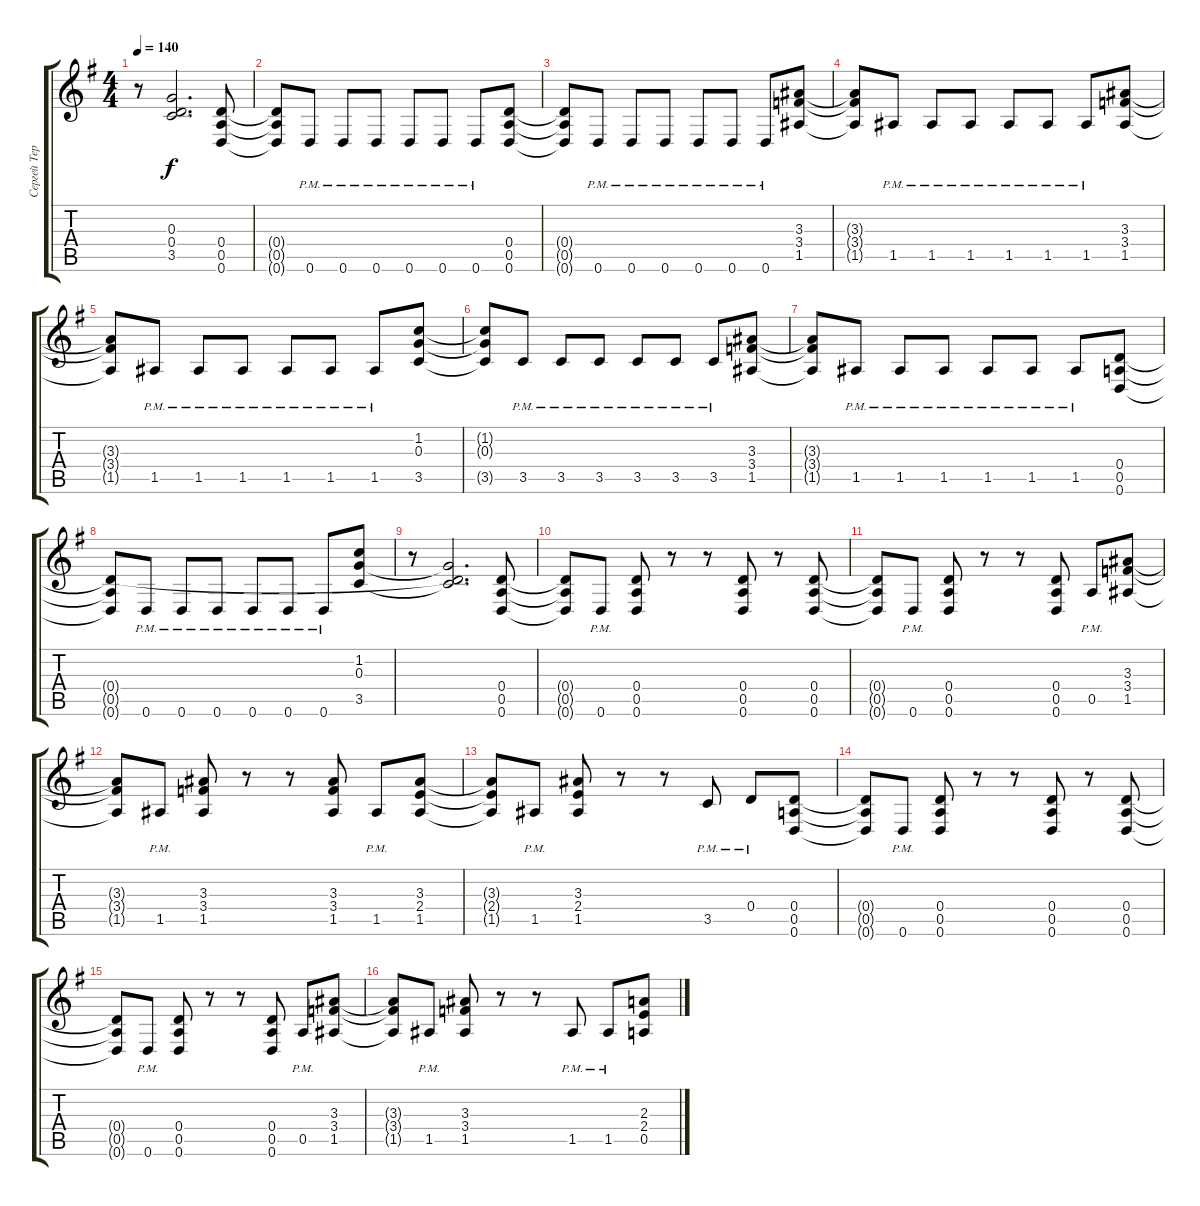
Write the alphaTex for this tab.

\track ("Сергей Терентьев" "Сергей Тер") {instrument distortionguitar}
\staff {score tabs}
\tuning (E4 B3 G3 D3 A2 D2) {hide}
\ts (4 4)
\tempo 140
\clef g2
\ks g
r.8{dy f} (0.3{t} 0.4{t} 3.5{t}).2{d} (0.4 0.5 0.6).8 |
(0.4{t} 0.5{t} 0.6{t}).8 0.6{pm}.8 0.6{pm}.8 0.6{pm}.8 0.6{pm}.8 0.6{pm}.8 0.6{pm}.8 (0.4 0.5 0.6).8 |
(0.4{t} 0.5{t} 0.6{t}).8 0.6{pm}.8 0.6{pm}.8 0.6{pm}.8 0.6{pm}.8 0.6{pm}.8 0.6{pm}.8 (3.3 3.4 1.5).8 |
(3.3{t} 3.4{t} 1.5{t}).8 1.5{pm}.8 1.5{pm}.8 1.5{pm}.8 1.5{pm}.8 1.5{pm}.8 1.5{pm}.8 (3.3 3.4 1.5).8 |
(3.3{t} 3.4{t} 1.5{t}).8 1.5{pm}.8 1.5{pm}.8 1.5{pm}.8 1.5{pm}.8 1.5{pm}.8 1.5{pm}.8 (1.2 0.3 3.5).8 |
(1.2{t} 0.3{t} 3.5{t}).8 3.5{pm}.8 3.5{pm}.8 3.5{pm}.8 3.5{pm}.8 3.5{pm}.8 3.5{pm}.8 (3.3 3.4 1.5).8 |
(3.3{t} 3.4{t} 1.5{t}).8 1.5{pm}.8 1.5{pm}.8 1.5{pm}.8 1.5{pm}.8 1.5{pm}.8 1.5{pm}.8 (0.4 0.5 0.6).8 |
(0.4{t} 0.5{t} 0.6{t}).8 0.6{pm}.8 0.6{pm}.8 0.6{pm}.8 0.6{pm}.8 0.6{pm}.8 0.6{pm}.8 (1.2 0.3 3.5).8 |
r.8 (0.3{t} 0.4{t} 3.5{t}).2{d} (0.4 0.5 0.6).8 |
(0.4{t} 0.5{t} 0.6{t}).8 0.6{pm}.8 (0.4 0.5 0.6).8 r.8 r.8 (0.4 0.5 0.6).8 r.8 (0.4 0.5 0.6).8 |
(0.4{t} 0.5{t} 0.6{t}).8 0.6{pm}.8 (0.4 0.5 0.6).8 r.8 r.8 (0.4 0.5 0.6).8 0.5{pm}.8 (3.3 3.4 1.5).8 |
(3.3{t} 3.4{t} 1.5{t}).8 1.5{pm}.8 (3.3 3.4 1.5).8 r.8 r.8 (3.3 3.4 1.5).8 1.5{pm}.8 (3.3 2.4 1.5).8 |
(3.3{t} 2.4{t} 1.5{t}).8 1.5{pm}.8 (3.3 2.4 1.5).8 r.8 r.8 3.5{pm}.8 0.4{pm}.8 (0.4 0.5 0.6).8 |
(0.4{t} 0.5{t} 0.6{t}).8 0.6{pm}.8 (0.4 0.5 0.6).8 r.8 r.8 (0.4 0.5 0.6).8 r.8 (0.4 0.5 0.6).8 |
(0.4{t} 0.5{t} 0.6{t}).8 0.6{pm}.8 (0.4 0.5 0.6).8 r.8 r.8 (0.4 0.5 0.6).8 0.5{pm}.8 (3.3 3.4 1.5).8 |
(3.3{t} 3.4{t} 1.5{t}).8 1.5{pm}.8 (3.3 3.4 1.5).8 r.8 r.8 1.5{pm}.8 1.5{pm}.8 (2.3 2.4 0.5).8
